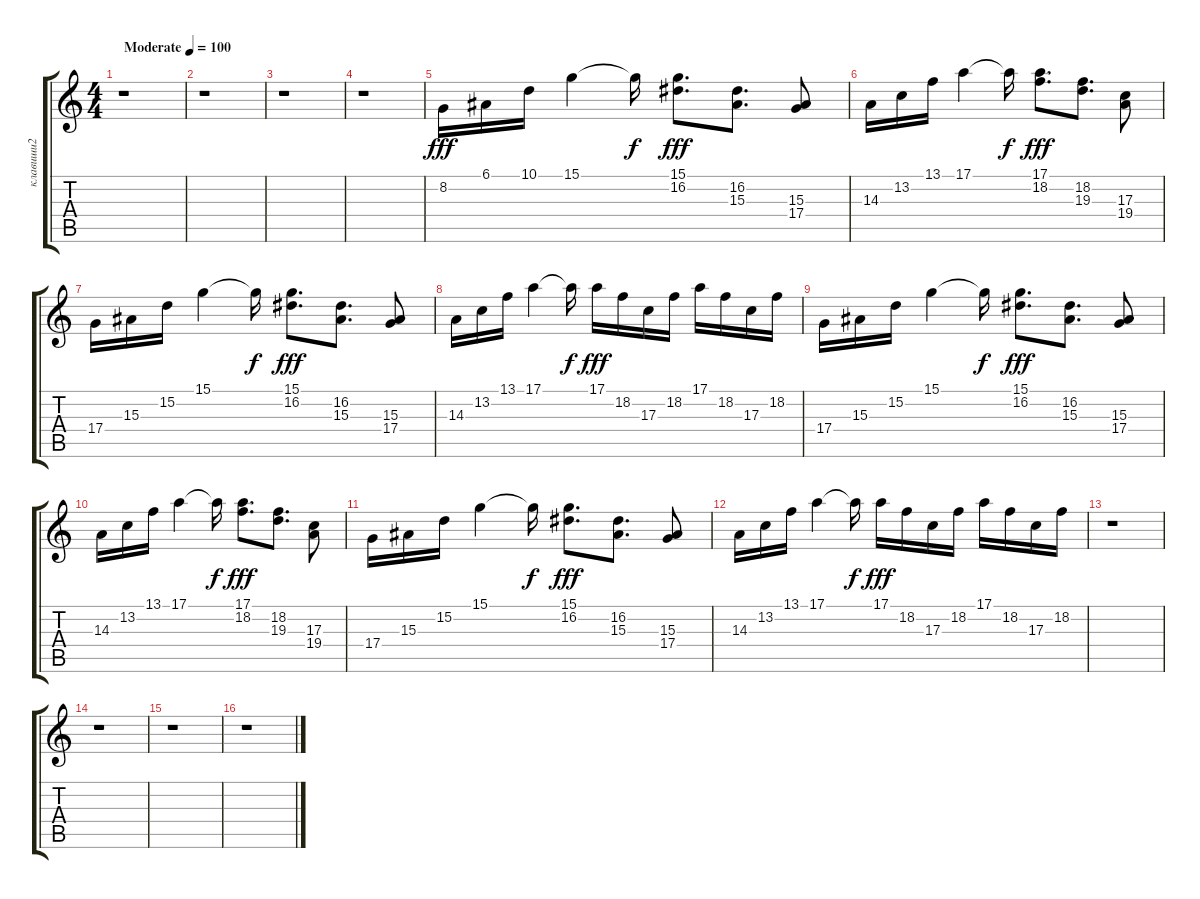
\track ("клавиши2" "клавиши2") {instrument vibraphone}
\staff {score tabs}
\tuning (E4 B3 G3 D3 A2 E2) {hide}
\ts (4 4)
\tempo (100 "Moderate")
\clef g2
\ks c
r.1{dy fff instrument vibraphone} |
r.1 |
r.1 |
r.1 |
8.2.16 6.1.16 10.1.16 15.1.4 15.1{t}.16{dy f} (15.1 16.2).8{d dy fff} (16.2 15.3).8{d} (15.3 17.4).8 |
14.3.16 13.2.16 13.1.16 17.1.4 17.1{t}.16{dy f} (17.1 18.2).8{d dy fff} (18.2 19.3).8{d} (17.3 19.4).8 |
17.4.16 15.3.16 15.2.16 15.1.4 15.1{t}.16{dy f} (15.1 16.2).8{d dy fff} (16.2 15.3).8{d} (15.3 17.4).8 |
14.3.16 13.2.16 13.1.16 17.1.4 17.1{t}.16{dy f} 17.1.16{dy fff} 18.2.16 17.3.16 18.2.16 17.1.16 18.2.16 17.3.16 18.2.16 |
17.4.16 15.3.16 15.2.16 15.1.4 15.1{t}.16{dy f} (15.1 16.2).8{d dy fff} (16.2 15.3).8{d} (15.3 17.4).8 |
14.3.16 13.2.16 13.1.16 17.1.4 17.1{t}.16{dy f} (17.1 18.2).8{d dy fff} (18.2 19.3).8{d} (17.3 19.4).8 |
17.4.16 15.3.16 15.2.16 15.1.4 15.1{t}.16{dy f} (15.1 16.2).8{d dy fff} (16.2 15.3).8{d} (15.3 17.4).8 |
14.3.16 13.2.16 13.1.16 17.1.4 17.1{t}.16{dy f} 17.1.16{dy fff} 18.2.16 17.3.16 18.2.16 17.1.16 18.2.16 17.3.16 18.2.16 |
r.1 |
r.1 |
r.1 |
r.1
